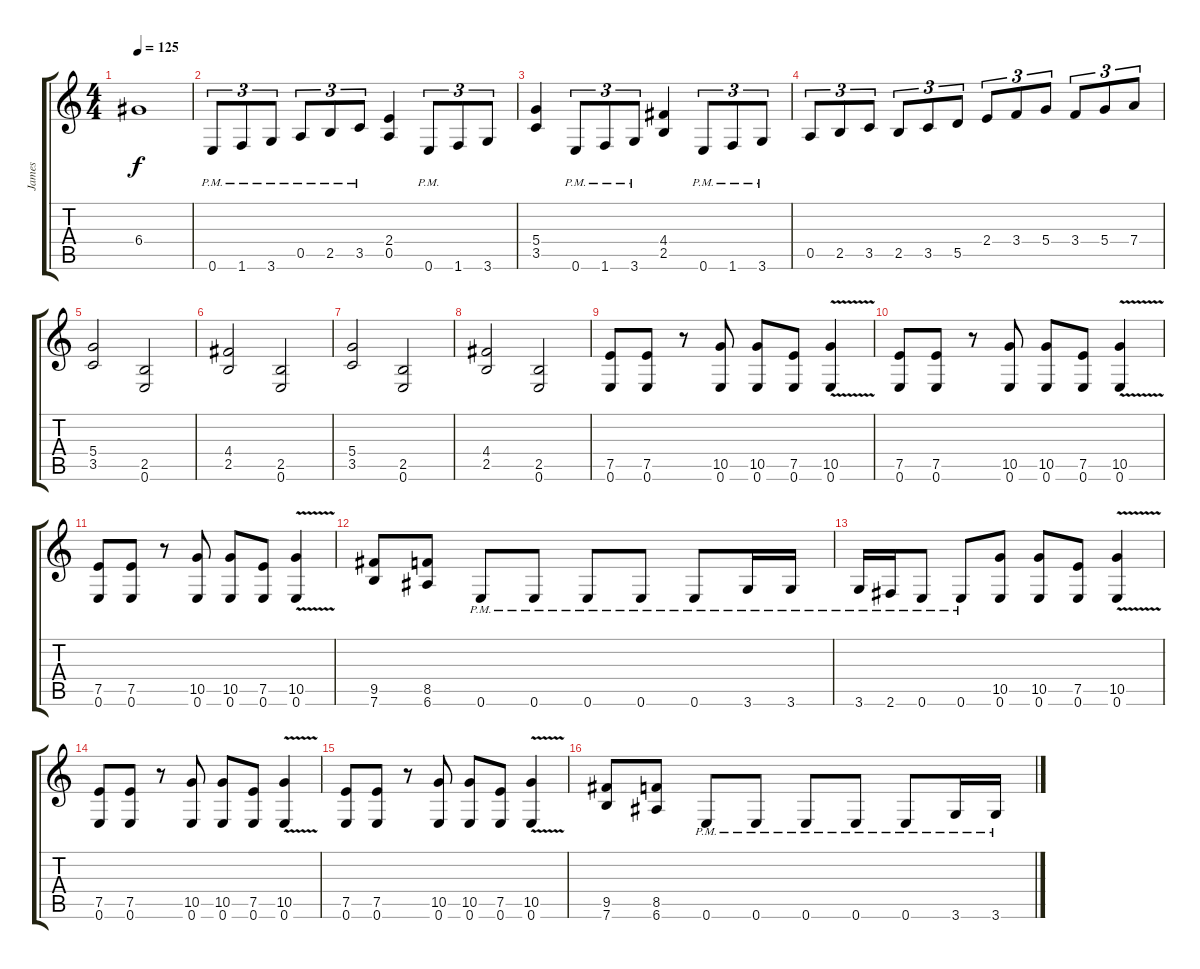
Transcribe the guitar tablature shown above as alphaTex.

\track ("James" "James") {instrument distortionguitar}
\staff {score tabs}
\tuning (E4 B3 G3 D3 A2 E2) {hide}
\ts (4 4)
\tempo 125
\clef g2
\ks c
6.4.1{dy f} |
0.6{pm}.8{tu (3 2)} 1.6{pm}.8{tu (3 2)} 3.6{pm}.8{tu (3 2)} 0.5{pm}.8{tu (3 2)} 2.5{pm}.8{tu (3 2)} 3.5{pm}.8{tu (3 2)} (2.4 0.5).4 0.6{pm}.8{tu (3 2)} 1.6.8{tu (3 2)} 3.6.8{tu (3 2)} |
(5.4 3.5).4 0.6{pm}.8{tu (3 2)} 1.6{pm}.8{tu (3 2)} 3.6{pm}.8{tu (3 2)} (4.4 2.5).4 0.6{pm}.8{tu (3 2)} 1.6{pm}.8{tu (3 2)} 3.6{pm}.8{tu (3 2)} |
0.5.8{tu (3 2)} 2.5.8{tu (3 2)} 3.5.8{tu (3 2)} 2.5.8{tu (3 2)} 3.5.8{tu (3 2)} 5.5.8{tu (3 2)} 2.4.8{tu (3 2)} 3.4.8{tu (3 2)} 5.4.8{tu (3 2)} 3.4.8{tu (3 2)} 5.4.8{tu (3 2)} 7.4.8{tu (3 2)} |
(5.4 3.5).2 (2.5 0.6).2 |
(4.4 2.5).2 (2.5 0.6).2 |
(5.4 3.5).2 (2.5 0.6).2 |
(4.4 2.5).2 (2.5 0.6).2 |
(7.5 0.6).8 (7.5 0.6).8 r.8 (10.5 0.6).8 (10.5 0.6).8 (7.5 0.6).8 (10.5{v} 0.6).4 |
(7.5 0.6).8 (7.5 0.6).8 r.8 (10.5 0.6).8 (10.5 0.6).8 (7.5 0.6).8 (10.5{v} 0.6).4 |
(7.5 0.6).8 (7.5 0.6).8 r.8 (10.5 0.6).8 (10.5 0.6).8 (7.5 0.6).8 (10.5{v} 0.6).4 |
(9.5 7.6).8 (8.5 6.6).8 0.6{pm}.8 0.6{pm}.8 0.6{pm}.8 0.6{pm}.8 0.6{pm}.8 3.6{pm}.16 3.6{pm}.16 |
3.6{pm}.16 2.6{pm}.16 0.6{pm}.8 0.6{pm}.8 (10.5 0.6).8 (10.5 0.6).8 (7.5 0.6).8 (10.5{v} 0.6).4 |
(7.5 0.6).8 (7.5 0.6).8 r.8 (10.5 0.6).8 (10.5 0.6).8 (7.5 0.6).8 (10.5{v} 0.6).4 |
(7.5 0.6).8 (7.5 0.6).8 r.8 (10.5 0.6).8 (10.5 0.6).8 (7.5 0.6).8 (10.5{v} 0.6).4 |
(9.5 7.6).8 (8.5 6.6).8 0.6{pm}.8 0.6{pm}.8 0.6{pm}.8 0.6{pm}.8 0.6{pm}.8 3.6{pm}.16 3.6{pm}.16
